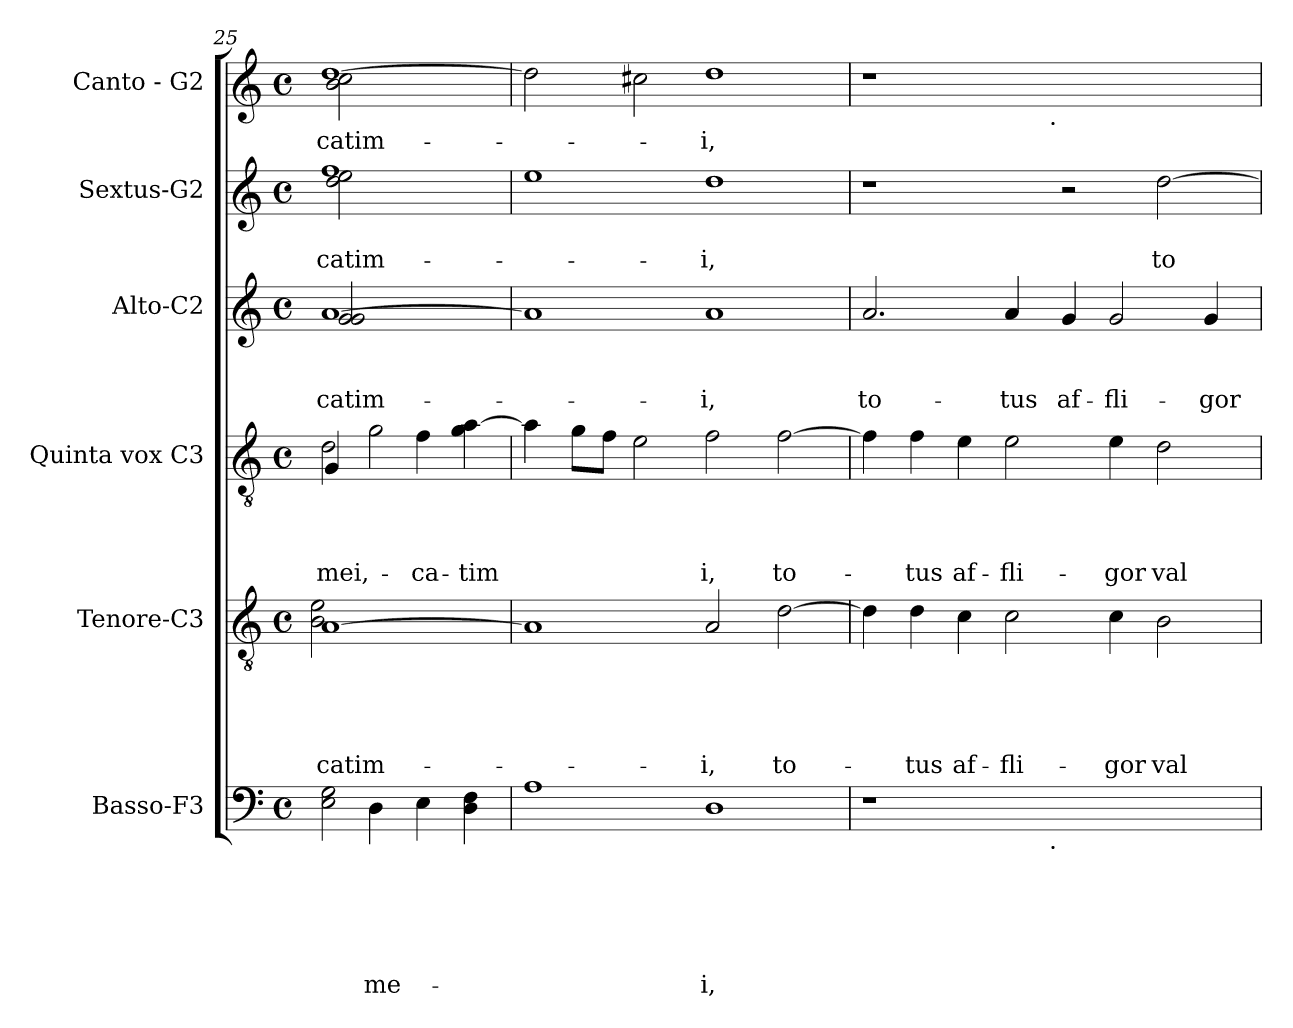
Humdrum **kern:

**kern	**text	**text	**text	**text	**text	**text	**kern	**text	**text	**text	**text	**text	**kern	**text	**text	**text	**text	**kern	**text	**text	**text	**kern	**text	**text	**kern	**text
*part6	*part6	*part6	*part6	*part6	*part6	*part6	*part5	*part5	*part5	*part5	*part5	*part5	*part4	*part4	*part4	*part4	*part4	*part3	*part3	*part3	*part3	*part2	*part2	*part2	*part1	*part1
*staff6	*staff6	*staff6	*staff6	*staff6	*staff6	*staff6	*staff5	*staff5	*staff5	*staff5	*staff5	*staff5	*staff4	*staff4	*staff4	*staff4	*staff4	*staff3	*staff3	*staff3	*staff3	*staff2	*staff2	*staff2	*staff1	*staff1
*I"Basso-F3	*	*	*	*	*	*	*I"Tenore-C3	*	*	*	*	*	*I"Quinta vox C3	*	*	*	*	*I"Alto-C2	*	*	*	*I"Sextus-G2	*	*	*I"Canto - G2	*
*clefF4	*	*	*	*	*	*	*clefGv2	*	*	*	*	*	*clefGv2	*	*	*	*	*clefG2	*	*	*	*clefG2	*	*	*clefG2	*
*k[]	*	*	*	*	*	*	*k[]	*	*	*	*	*	*k[]	*	*	*	*	*k[]	*	*	*	*k[]	*	*	*k[]	*
*C:	*	*	*	*	*	*	*C:	*	*	*	*	*	*C:	*	*	*	*	*C:	*	*	*	*C:	*	*	*C:	*
*M4/4	*	*	*	*	*	*	*M4/4	*	*	*	*	*	*M4/4	*	*	*	*	*M4/4	*	*	*	*M4/4	*	*	*M4/4	*
*met(c)	*	*	*	*	*	*	*met(c)	*	*	*	*	*	*met(c)	*	*	*	*	*met(c)	*	*	*	*met(c)	*	*	*met(c)	*
=25	=25	=25	=25	=25	=25	=25	=25	=25	=25	=25	=25	=25	=25	=25	=25	=25	=25	=25	=25	=25	=25	=25	=25	=25	=25	=25
*^	*	*	*	*	*	*	*^	*	*	*	*	*	*	*	*	*	*	*	*	*	*	*	*	*	*	*
!	!	!	!	!	!	!	!	!	!	!	!	!	!	!LO:LY:b	!	!	!	!	!LO:LY:b	!	!	!	!LO:LY:b	!	!	!LO:LY:b	!	!LO:LY:b
*	*	*	*	*	*	*	*	*	*	*	*	*	*	*	*^	*	*	*	*	*^	*	*	*	*^	*	*	*^	*
2E\ 2G\	4ryy	.	.	.	.	.	.	[<1A	2B\ 2e\	.	.	.	.	-catim-	2d\	4G/	.	.	.	mei,-	[<1a	2g/ 2g/	.	.	-catim-	1ff	2dd\ 2ee\	.	-catim-	[>1dd	2b\ 2cc\	-catim-
!	!	!	!	!	!	!	!LO:LY:b	!	!	!	!	!	!	!	!	!	!	!	!	!	!	!	!	!	!	!	!	!	!	!	!	!
.	4D\	.	.	.	.	.	-me-	.	.	.	.	.	.	.	.	2g\	.	.	.	.	.	.	.	.	.	.	.	.	.	.	.	.
!	!	!	!	!	!	!	!	!	!	!	!	!	!	!	!	!	!	!	!	!LO:LY:b	!	!	!	!	!	!	!	!	!	!	!	!
2ryy	4E\	.	.	.	.	.	.	.	2ryy	.	.	.	.	.	4f\	.	.	.	.	ca-	.	2ryy	.	.	.	.	2ryy	.	.	.	2ryy	.
!	!	!	!	!	!	!	!	!	!	!	!	!	!	!	!	!	!	!	!	!LO:LY:b	!	!	!	!	!	!	!	!	!	!	!	!
.	4D\ 4F\	.	.	.	.	.	.	.	.	.	.	.	.	.	4g\ [>4a\	4ryy	.	.	.	-tim	.	.	.	.	.	.	.	.	.	.	.	.
*v	*v	*	*	*	*	*	*	*	*	*	*	*	*	*	*v	*v	*	*	*	*	*v	*v	*	*	*	*v	*v	*	*	*v	*v	*
*	*	*	*	*	*	*	*v	*v	*	*	*	*	*	*	*	*	*	*	*	*	*	*	*	*	*	*	*
=26	=26	=26	=26	=26	=26	=26	=26	=26	=26	=26	=26	=26	=26	=26	=26	=26	=26	=26	=26	=26	=26	=26	=26	=26	=26	=26
1A	.	.	.	.	.	.	1A]	.	.	.	.	.	4a\]	.	.	.	.	1a]	.	.	.	1ee	.	.	2dd\]	.
.	.	.	.	.	.	.	.	.	.	.	.	.	8g\L	.	.	.	.	.	.	.	.	.	.	.	.	.
.	.	.	.	.	.	.	.	.	.	.	.	.	8f\J	.	.	.	.	.	.	.	.	.	.	.	.	.
.	.	.	.	.	.	.	.	.	.	.	.	.	2e\	.	.	.	.	.	.	.	.	.	.	.	2cc#X\	.
!	!	!	!	!	!	!LO:LY:b	!	!	!	!	!	!LO:LY:b	!	!	!	!	!LO:LY:b	!	!	!	!LO:LY:b	!	!	!LO:LY:b	!	!LO:LY:b
1D	.	.	.	.	.	-i,	2A/	.	.	.	.	-i,	2f\	.	.	.	-i,	1a	.	.	-i,	1dd	.	-i,	1dd	-i,
!	!	!	!	!	!	!	!	!	!	!	!	!LO:LY:b	!	!	!	!	!LO:LY:b	!	!	!	!	!	!	!	!	!
.	.	.	.	.	.	.	[>2d\	.	.	.	.	to-	[>2f\	.	.	.	to-	.	.	.	.	.	.	.	.	.
=27	=27	=27	=27	=27	=27	=27	=27	=27	=27	=27	=27	=27	=27	=27	=27	=27	=27	=27	=27	=27	=27	=27	=27	=27	=27	=27
!	!	!	!	!	!	!	!	!	!	!	!	!	!	!	!	!	!	!	!	!	!LO:LY:b	!	!	!	!	!
*^	*	*	*	*	*	*	*	*	*	*	*	*	*	*	*	*	*	*	*	*	*	*	*	*	*^	*
1r	2ryy	.	.	.	.	.	.	4d\]	.	.	.	.	.	4f\]	.	.	.	.	2.a/	.	.	to-	1r	.	.	1r	2ryy	.
!	!	!	!	!	!	!	!	!	!	!	!	!	!LO:LY:b	!	!	!	!	!LO:LY:b	!	!	!	!	!	!	!	!	!	!
.	.	.	.	.	.	.	.	4d\	.	.	.	.	-tus	4f\	.	.	.	-tus	.	.	.	.	.	.	.	.	.	.
!	!	!	!	!	!	!	!	!	!	!	!	!	!LO:LY:b	!	!	!	!	!LO:LY:b	!	!	!	!	!	!	!	!	!	!
.	4...ryy	.	.	.	.	.	.	4c\	.	.	.	.	af-	4e\	.	.	.	af-	.	.	.	.	.	.	.	.	4...ryy	.
!	!	!	!	!	!	!	!	!	!	!	!	!	!LO:LY:b	!	!	!	!	!LO:LY:b	!	!	!	!LO:LY:b	!	!	!	!	!	!
.	.	.	.	.	.	.	.	2c\	.	.	.	.	-fli-	2e\	.	.	.	-fli-	4a/	.	.	-tus	.	.	.	.	.	.
!	!	!	!	!	!	!	!	!	!	!	!	!	!	!	!	!	!	!	!	!	!	!	!	!	!	!	!LO:TX:b:t=.	!
!	!LO:TX:b:t=.	!	!	!	!	!	!	!	!	!	!	!	!	!	!	!	!	!	!	!	!	!	!	!	!	!	!	!
.	1ryy	.	.	.	.	.	.	.	.	.	.	.	.	.	.	.	.	.	.	.	.	.	.	.	.	.	1ryy	.
!	!	!	!	!	!	!	!	!	!	!	!	!	!	!	!	!	!	!	!	!	!	!LO:LY:b	!	!	!	!	!	!
1ryy	.	.	.	.	.	.	.	.	.	.	.	.	.	.	.	.	.	.	4g/	.	.	af-	2r	.	.	1ryy	.	.
!	!	!	!	!	!	!	!	!	!	!	!	!	!LO:LY:b	!	!	!	!	!LO:LY:b	!	!	!	!LO:LY:b	!	!	!	!	!	!
.	.	.	.	.	.	.	.	4c\	.	.	.	.	-gor	4e\	.	.	.	-gor	2g/	.	.	-fli-	.	.	.	.	.	.
!	!	!	!	!	!	!	!	!	!	!	!	!	!LO:LY:b	!	!	!	!	!LO:LY:b	!	!	!	!	!	!	!LO:LY:b	!	!	!
.	.	.	.	.	.	.	.	2B\	.	.	.	.	val-	2d\	.	.	.	val-	.	.	.	.	[>2dd\	.	to-	.	.	.
!	!	!	!	!	!	!	!	!	!	!	!	!	!	!	!	!	!	!	!	!	!	!LO:LY:b	!	!	!	!	!	!
.	.	.	.	.	.	.	.	.	.	.	.	.	.	.	.	.	.	.	4g/	.	.	-gor	.	.	.	.	.	.
.	32ryy	.	.	.	.	.	.	.	.	.	.	.	.	.	.	.	.	.	.	.	.	.	.	.	.	.	32ryy	.
*v	*v	*	*	*	*	*	*	*	*	*	*	*	*	*	*	*	*	*	*	*	*	*	*	*	*	*v	*v	*
=	=	=	=	=	=	=	=	=	=	=	=	=	=	=	=	=	=	=	=	=	=	=	=	=	=	=
*-	*-	*-	*-	*-	*-	*-	*-	*-	*-	*-	*-	*-	*-	*-	*-	*-	*-	*-	*-	*-	*-	*-	*-	*-	*-	*-
